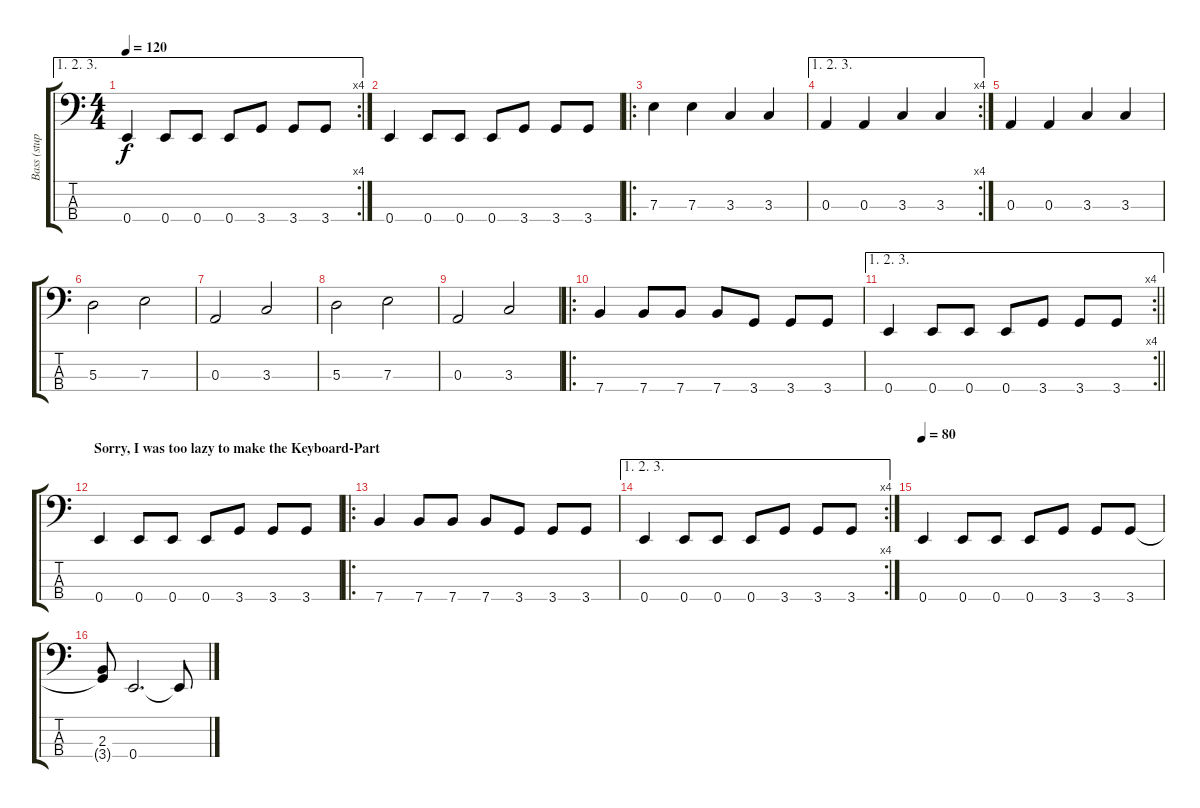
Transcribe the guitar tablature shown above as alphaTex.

\track ("Bass (stupid)" "Bass (stup") {instrument electricbassfinger}
\staff {score tabs}
\tuning (G2 D2 A1 E1) {hide}
\ae (1 2 3)
\rc 4
\ts (4 4)
\tempo 120
\clef f4
\ks c
0.4.4{dy f} 0.4.8 0.4.8 0.4.8 3.4.8 3.4.8 3.4.8 |
0.4.4 0.4.8 0.4.8 0.4.8 3.4.8 3.4.8 3.4.8 |
\ro
7.3.4 7.3.4 3.3.4 3.3.4 |
\ae (1 2 3)
\rc 4
0.3.4 0.3.4 3.3.4 3.3.4 |
0.3.4 0.3.4 3.3.4 3.3.4 |
5.3.2 7.3.2 |
0.3.2 3.3.2 |
5.3.2 7.3.2 |
0.3.2 3.3.2 |
\ro
7.4.4 7.4.8 7.4.8 7.4.8 3.4.8 3.4.8 3.4.8 |
\ae (1 2 3)
\rc 4
\barLineRight lightlight
0.4.4 0.4.8 0.4.8 0.4.8 3.4.8 3.4.8 3.4.8 |
\section ("" "Sorry, I was too lazy to make the Keyboard-Part")
0.4.4 0.4.8 0.4.8 0.4.8 3.4.8 3.4.8 3.4.8 |
\ro
7.4.4 7.4.8 7.4.8 7.4.8 3.4.8 3.4.8 3.4.8 |
\ae (1 2 3)
\rc 4
0.4.4 0.4.8 0.4.8 0.4.8 3.4.8 3.4.8 3.4.8 |
\tempo 80
0.4.4 0.4.8 0.4.8 0.4.8 3.4.8 3.4.8 3.4.8 |
(2.3 3.4{t}).8 0.4.2{d} 0.4{t}.8
